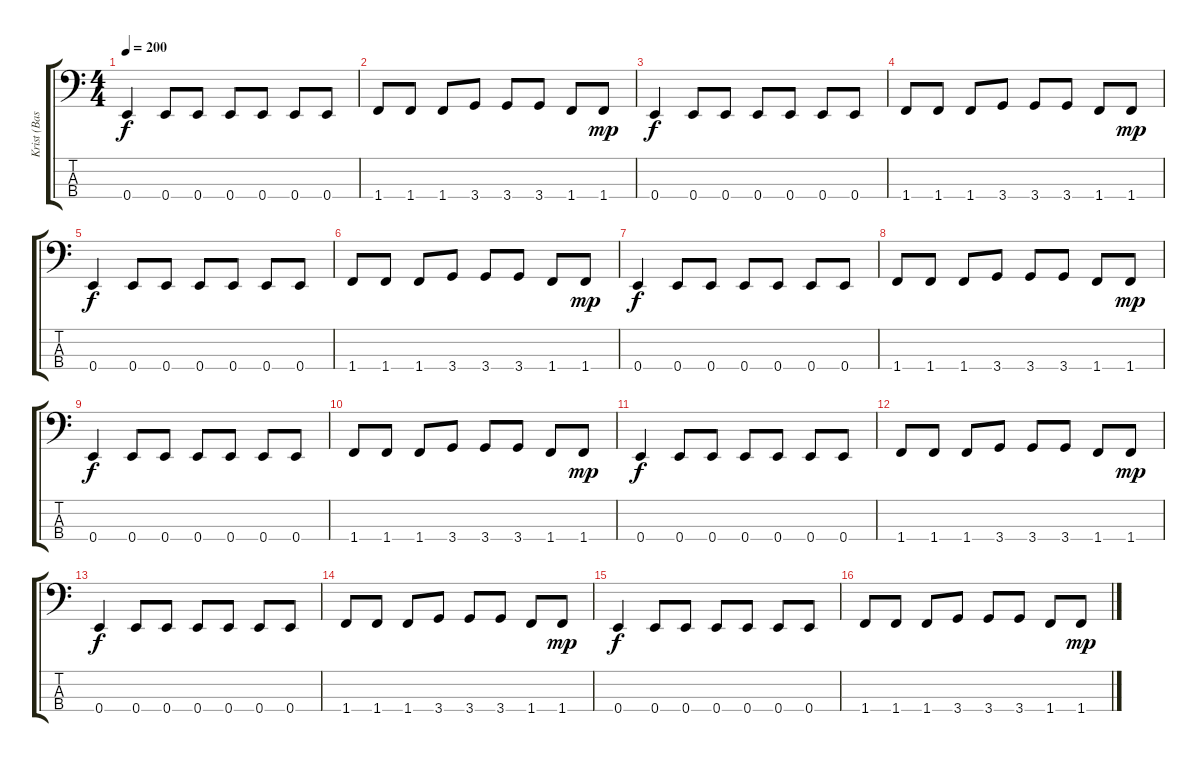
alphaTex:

\track ("Krist (Bass)" "Krist (Bas") {instrument electricbasspick}
\staff {score tabs}
\tuning (G2 D2 A1 E1) {hide}
\ts (4 4)
\tempo 200
\clef f4
\ks c
0.4.4{dy f} 0.4.8 0.4.8 0.4.8 0.4.8 0.4.8 0.4.8 |
1.4.8 1.4.8 1.4.8 3.4.8 3.4.8 3.4.8 1.4.8 1.4.8{dy mp} |
0.4.4{dy f} 0.4.8 0.4.8 0.4.8 0.4.8 0.4.8 0.4.8 |
1.4.8 1.4.8 1.4.8 3.4.8 3.4.8 3.4.8 1.4.8 1.4.8{dy mp} |
0.4.4{dy f} 0.4.8 0.4.8 0.4.8 0.4.8 0.4.8 0.4.8 |
1.4.8 1.4.8 1.4.8 3.4.8 3.4.8 3.4.8 1.4.8 1.4.8{dy mp} |
0.4.4{dy f} 0.4.8 0.4.8 0.4.8 0.4.8 0.4.8 0.4.8 |
1.4.8 1.4.8 1.4.8 3.4.8 3.4.8 3.4.8 1.4.8 1.4.8{dy mp} |
0.4.4{dy f} 0.4.8 0.4.8 0.4.8 0.4.8 0.4.8 0.4.8 |
1.4.8 1.4.8 1.4.8 3.4.8 3.4.8 3.4.8 1.4.8 1.4.8{dy mp} |
0.4.4{dy f} 0.4.8 0.4.8 0.4.8 0.4.8 0.4.8 0.4.8 |
1.4.8 1.4.8 1.4.8 3.4.8 3.4.8 3.4.8 1.4.8 1.4.8{dy mp} |
0.4.4{dy f} 0.4.8 0.4.8 0.4.8 0.4.8 0.4.8 0.4.8 |
1.4.8 1.4.8 1.4.8 3.4.8 3.4.8 3.4.8 1.4.8 1.4.8{dy mp} |
0.4.4{dy f} 0.4.8 0.4.8 0.4.8 0.4.8 0.4.8 0.4.8 |
1.4.8 1.4.8 1.4.8 3.4.8 3.4.8 3.4.8 1.4.8 1.4.8{dy mp}
